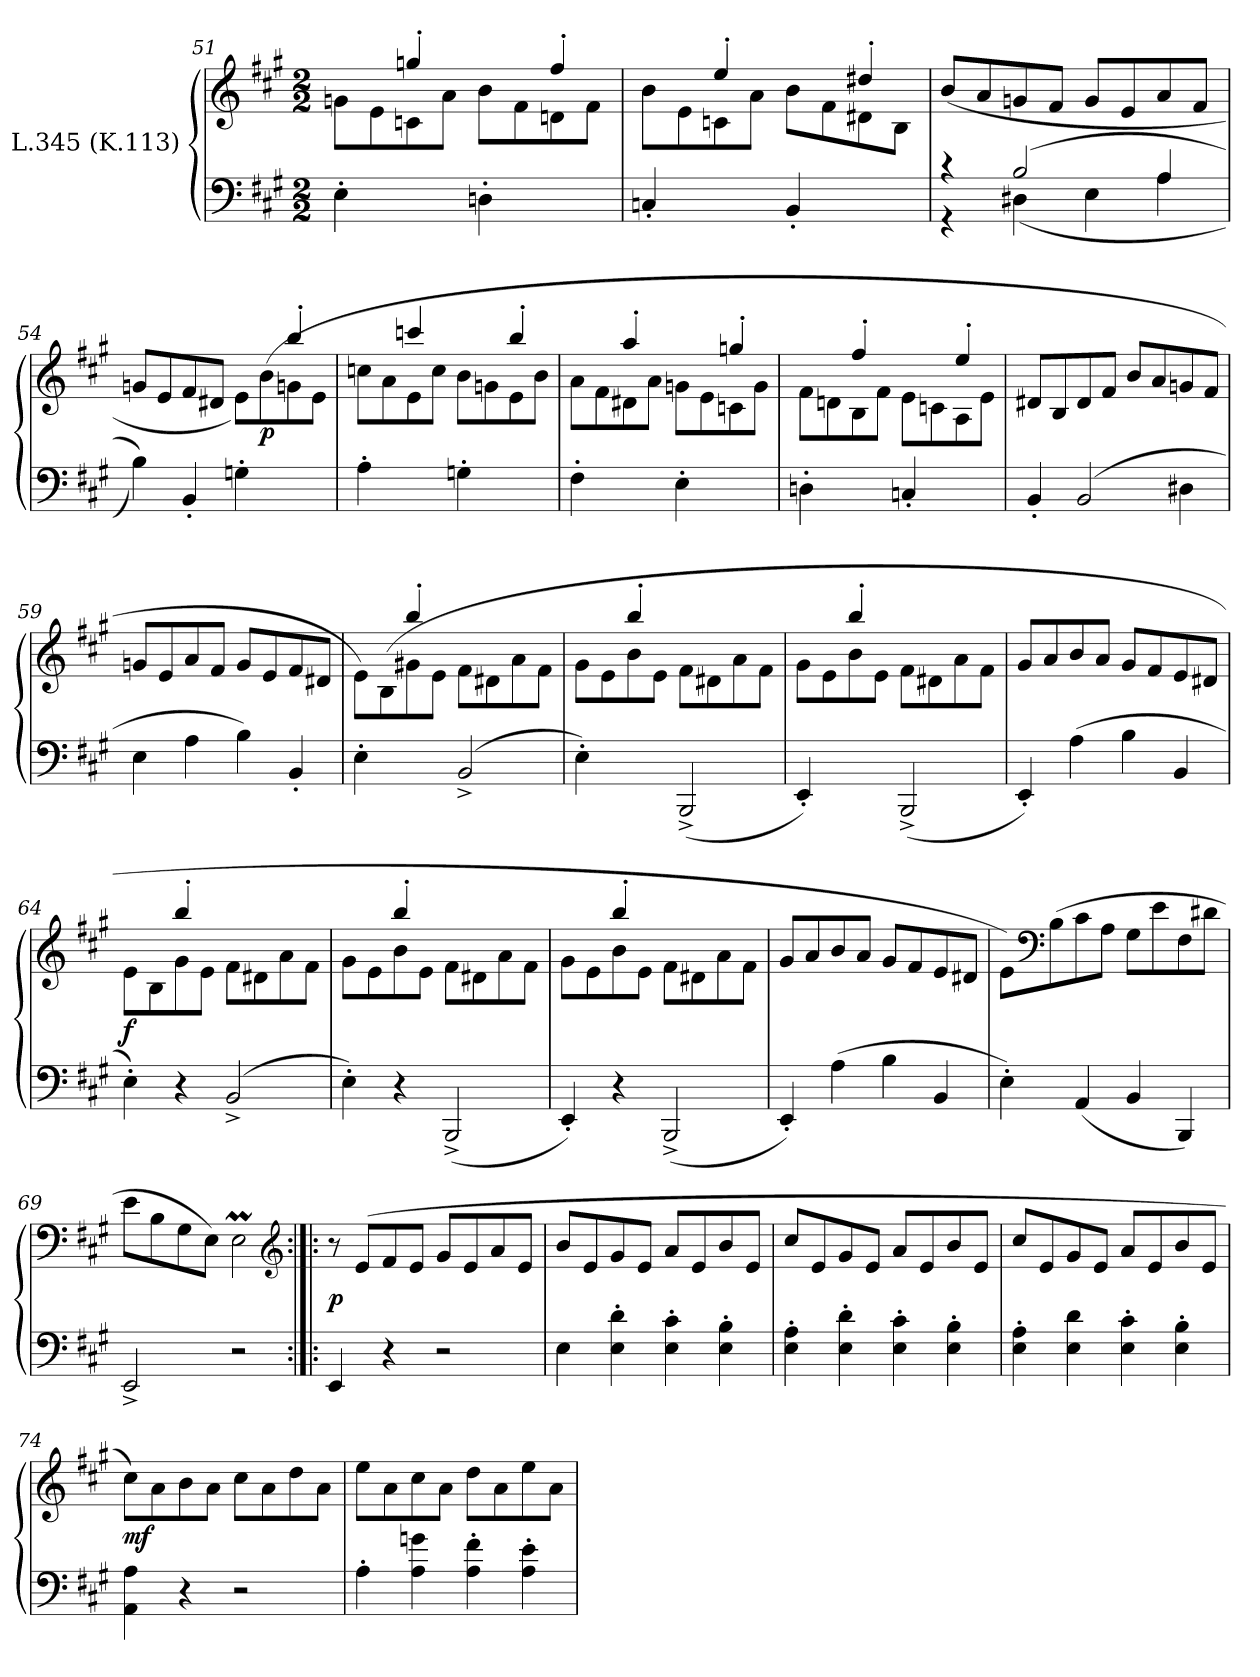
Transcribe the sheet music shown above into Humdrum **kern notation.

**kern	**kern	**dynam
*part1	*part1	*part1
*staff2	*staff1	*staff1/2
*I"L.345 (K.113)	*	*
!!LO:LB:g=z
*clefF4	*clefG2	*
*k[f#c#g#]	*k[f#c#g#]	*
*A:	*A:	*
*M2/2	*M2/2	*
=51	=51	=51
*	*^	*
4E'	4ryy	8gnL	.
.	.	8e	.
4ryy	4ggn'	8cn	.
.	.	8aJ	.
4Dn'	4ryy	8bL	.
.	.	8f#	.
4ryy	4ff#'	8dn	.
.	.	8f#J	.
=52	=52	=52	=52
4Cn'	4ryy	8bL	.
.	.	8e	.
4ryy	4ee'	8cn	.
.	.	8aJ	.
4BB'	4ryy	8bL	.
.	.	8f#	.
4ryy	4dd#X'	8d#X	.
.	.	8BJ	.
*	*v	*v	*
=53	=53	=53
*^	*	*
4rc	4rGG	(>8bL	.
.	.	8a	.
(2B	(4D#X	8gn	.
.	.	8f#J	.
.	4E	8gL	.
.	.	8e	.
4A	4A	8a	.
.	.	8f#J	.
*v	*v	*	*
=54	=54	=54
*	*^	*
4B))	4ryy	8gnL	.
.	.	8e	.
4BB'	4ryy	8f#	.
.	.	8d#XJ	.
4Gn'	4ryy	8eL)	.
.	.	(<8b	p
4ryy	4bb'	8gn	.
.	.	8eJ	.
!!LO:LB:g=z	!!
=55	=55	=55	=55
4A'	4ryy	8ccnL	.
.	.	8a	.
4ryy	4cccn	8e	.
.	.	8ccJ	.
4Gn'	4ryy	8bL	.
.	.	8gn	.
4ryy	4bb'	8e	.
.	.	8bJ	.
=56	=56	=56	=56
4F#'	4ryy	8aL	.
.	.	8f#	.
4ryy	4aa'	8d#X	.
.	.	8aJ	.
4E'	4ryy	8gnL	.
.	.	8e	.
4ryy	4ggn'	8cn	.
.	.	8gJ	.
=57	=57	=57	=57
4Dn'	4ryy	8f#L	.
.	.	8dn	.
4ryy	4ff#'	8B	.
.	.	8f#J	.
4Cn'	4ryy	8eL	.
.	.	8cn	.
4ryy	4ee'	8A	.
.	.	8eJ	.
*	*v	*v	*
=58	=58	=58
4BB'	8d#XL	.
.	8B	.
(<2BB	8d#	.
.	8f#J	.
.	8bL	.
.	8a	.
4D#X	8gn	.
.	8f#J	.
!!LO:LB:g=z
=59	=59	=59
4E	8gnL	.
.	8e	.
4A	8a	.
.	8f#J	.
4B)	8gL	.
.	8e	.
4BB'	8f#	.
.	8d#XJ	.
=60	=60	=60
*	*^	*
4E'	4ryy	8eL)	.
.	.	(<8B	.
4ryy	4bb'	8g#X	.
.	.	8eJ	.
(<2BB^	4ryy	8f#\L	.
.	.	8d#X\	.
.	4ryy	8a\	.
.	.	8f#\J	.
=61	=61	=61	=61
4E')	4ryy	8g#L	.
.	.	8e	.
4ryy	4bb'	8b	.
.	.	8eJ	.
(2BBB^	4ryy	8f#\L	.
.	.	8d#X\	.
.	4ryy	8a\	.
.	.	8f#\J	.
=62	=62	=62	=62
4EE')	4ryy	8g#L	.
.	.	8e	.
4ryy	4bb'	8b	.
.	.	8eJ	.
(2BBB^	4ryy	8f#\L	.
.	.	8d#X\	.
.	4ryy	8a\	.
.	.	8f#\J	.
*	*v	*v	*
!!LO:LB:g=z
=63	=63	=63
4EE')	8g#L	.
.	8a	.
(4A	8b	.
.	8aJ	.
4B	8g#L	.
.	8f#	.
4BB	8e	.
.	8d#XJ	.
=64	=64	=64
*	*^	*
4E')	4ryy	8eL	f
.	.	8B	.
4r	4bb'	8g#	.
.	.	8eJ	.
(2BB^	4ryy	8f#\L	.
.	.	8d#X\	.
.	4ryy	8a\	.
.	.	8f#\J	.
=65	=65	=65	=65
4E')	4ryy	8g#L	.
.	.	8e	.
4r	4bb'	8b	.
.	.	8eJ	.
(2BBB^	4ryy	8f#\L	.
.	.	8d#X\	.
.	4ryy	8a\	.
.	.	8f#\J	.
=66	=66	=66	=66
4EE')	4ryy	8g#L	.
.	.	8e	.
4r	4bb'	8b	.
.	.	8eJ	.
(2BBB^	4ryy	8f#\L	.
.	.	8d#X\	.
.	4ryy	8a\	.
.	.	8f#\J	.
*	*v	*v	*
!!LO:LB:g=z
=67	=67	=67
4EE')	8g#L	.
.	8a	.
(4A	8b	.
.	8aJ	.
4B	8g#L	.
.	8f#	.
4BB	8e	.
.	8d#XJ	.
=68	=68	=68
4E')	8eL)	.
*	*clefF4	*
.	(8B	.
(4AA	8c#	.
.	8AJ	.
4BB	8G#L	.
.	8e	.
4BBB)	8F#	.
.	8d#XJ	.
=69	=69	=69
2EE^	8eL	.
.	8B	.
.	8G#	.
.	8EJ)	.
2r	2EM	.
*	*clefG2	*
=70:|!|:	=70:|!|:	=70:|!|:
4EE	8r	p
.	(<8eL	.
4r	8f#	.
.	8eJ	.
2r	8g#L	.
.	8e	.
.	8a	.
.	8eJ	.
!!LO:LB:g=z
=71	=71	=71
4E	8bL	.
.	8e	.
4E' 4d'	8g#	.
.	8eJ	.
4E' 4c#'	8aL	.
.	8e	.
4E' 4B'	8b	.
.	8eJ	.
=72	=72	=72
4E' 4A'	8cc#L	.
.	8e	.
4E' 4d'	8g#	.
.	8eJ	.
4E' 4c#'	8aL	.
.	8e	.
4E' 4B'	8b	.
.	8eJ	.
=73	=73	=73
4E' 4A'	8cc#L	.
.	8e	.
4E 4d	8g#	.
.	8eJ	.
4E' 4c#'	8aL	.
.	8e	.
4E' 4B'	8b	.
.	8eJ	.
=74	=74	=74
4AA 4A	8cc#\L)	mf
.	8a\	.
4r	8b\	.
.	8a\J	.
2r	8cc#L	.
.	8a	.
.	8dd	.
.	8aJ	.
!!LO:LB:g=z
=75	=75	=75
4A'	8eeL	.
.	8a	.
4A 4gn	8cc#	.
.	8aJ	.
4A' 4f#'	8ddL	.
.	8a	.
4A' 4e'	8ee	.
.	8aJ	.
=	=	=
*-	*-	*-
